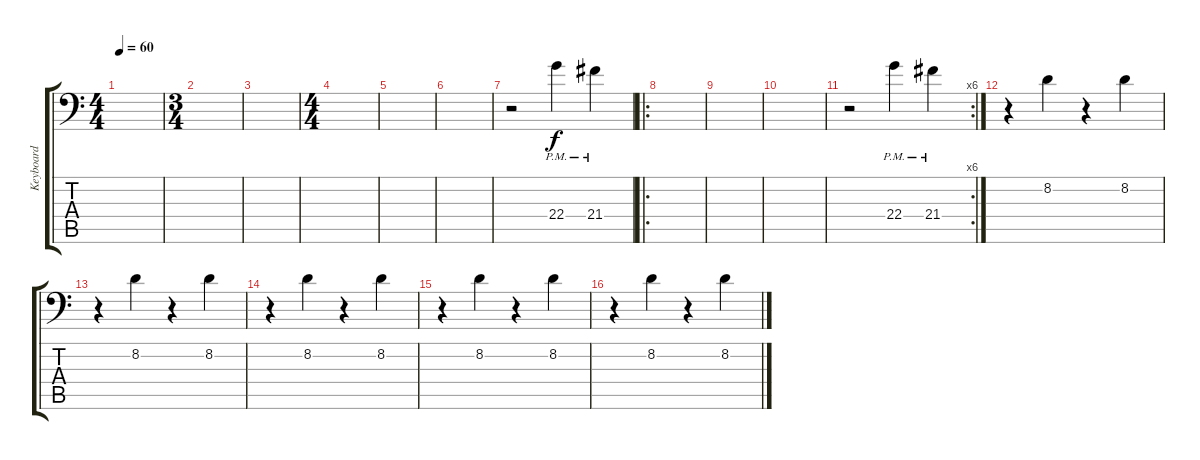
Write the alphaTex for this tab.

\track ("Keyboard" "Keyboard") {instrument fx1rain}
\staff {score tabs}
\tuning (B3 Gb3 D3 A2 E2 A1) {hide}
\ts (4 4)
\tempo 60
\clef f4
\ks c
|
\ts (3 4)
|
|
\ts (4 4)
|
|
|
r.2 22.4{pm}.4 21.4{pm}.4 |
\ro
|
|
|
\rc 6
r.2 22.4{pm}.4 21.4{pm}.4 |
r.4{volume 16} 8.2.4 r.4 8.2.4 |
r.4 8.2.4 r.4 8.2.4 |
r.4 8.2.4 r.4 8.2.4 |
r.4 8.2.4 r.4 8.2.4 |
r.4 8.2.4 r.4 8.2.4
